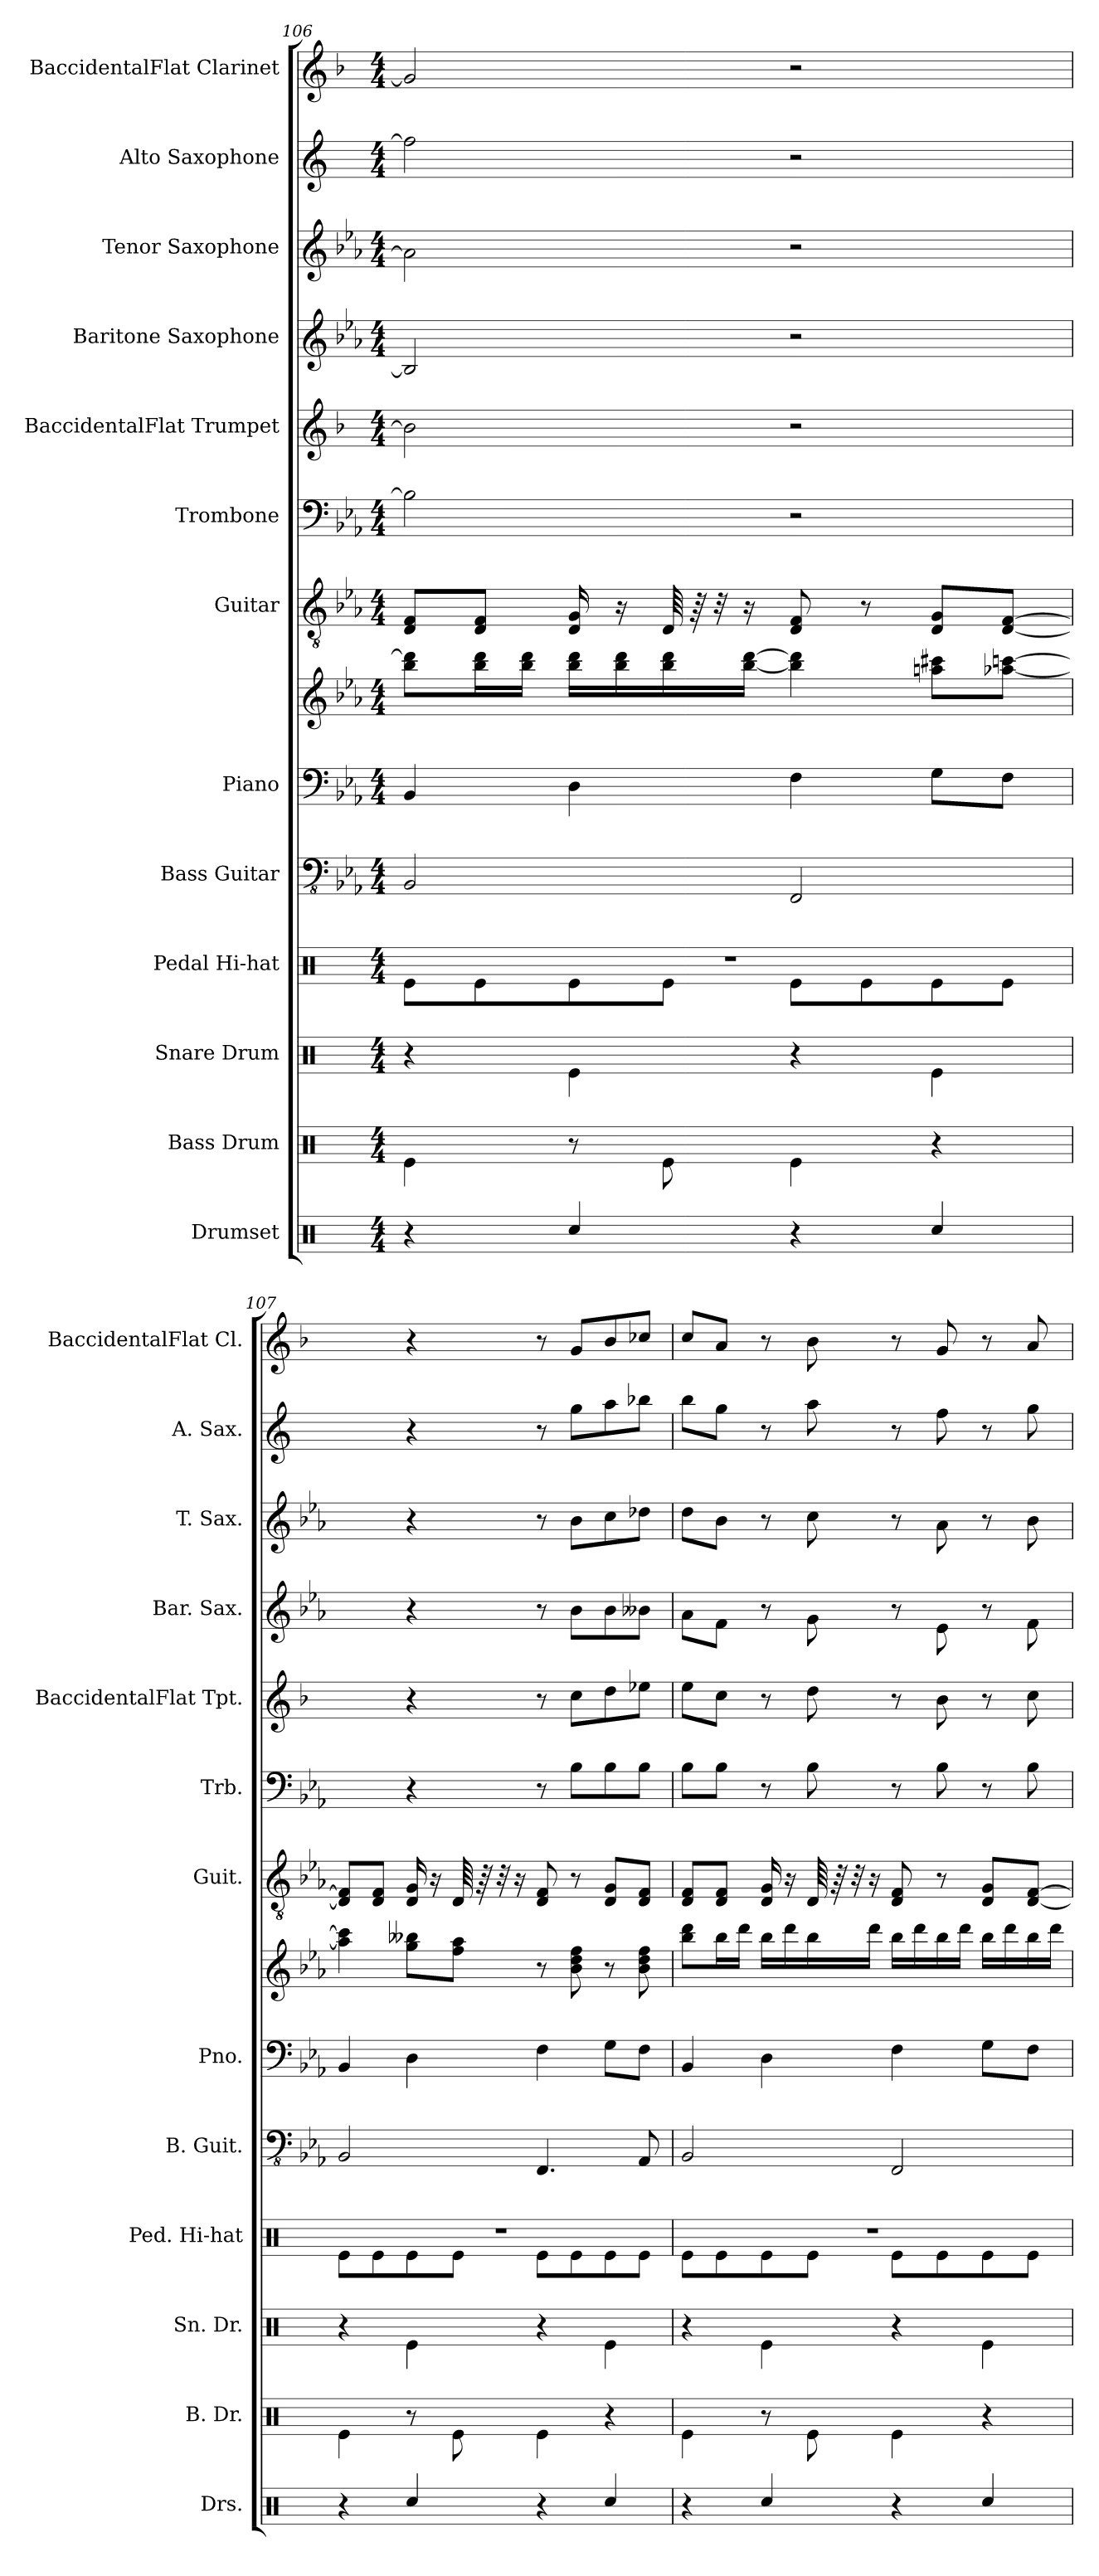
**kern	**kern	**kern	**kern	**kern	**kern	**kern	**kern	**kern	**kern	**kern	**kern	**kern	**kern
*part13	*part12	*part11	*part10	*part9	*part8	*part8	*part7	*part6	*part5	*part4	*part3	*part2	*part1
*staff14	*staff13	*staff12	*staff11	*staff10	*staff9	*staff8	*staff7	*staff6	*staff5	*staff4	*staff3	*staff2	*staff1
*I"Drumset	*I"Bass Drum	*I"Snare Drum	*I"Pedal Hi-hat	*I"Bass Guitar	*I"Piano	*	*I"Guitar	*I"Trombone	*I"BaccidentalFlat Trumpet	*I"Baritone Saxophone	*I"Tenor Saxophone	*I"Alto Saxophone	*I"BaccidentalFlat Clarinet
*I'Drs.	*I'B. Dr.	*I'Sn. Dr.	*I'Ped. Hi-hat	*I'B. Guit.	*I'Pno.	*	*I'Guit.	*I'Trb.	*I'BaccidentalFlat Tpt.	*I'Bar. Sax.	*I'T. Sax.	*I'A. Sax.	*I'BaccidentalFlat Cl.
*clefX	*clefX	*clefX	*clefX	*clefFv4	*clefF4	*clefG2	*clefGv2	*clefF4	*clefG2	*clefG2	*clefG2	*clefG2	*clefG2
*	*	*	*	*	*	*	*	*	*ITrd1c2	*ITrd12c21	*ITrd8c14	*ITrd5c9	*ITrd1c2
*k[]	*k[]	*k[]	*k[]	*k[b-e-a-]	*k[b-e-a-]	*k[b-e-a-]	*k[b-e-a-]	*k[b-e-a-]	*k[b-e-a-]	*k[b-e-a-]	*k[b-e-a-]	*k[b-e-a-]	*k[b-e-a-]
*M4/4	*M4/4	*M4/4	*M4/4	*M4/4	*M4/4	*M4/4	*M4/4	*M4/4	*M4/4	*M4/4	*M4/4	*M4/4	*M4/4
=106	=106	=106	=106	=106	=106	=106	=106	=106	=106	=106	=106	=106	=106
*	*	*	*^	*	*	*	*	*	*	*	*	*	*
4r	4Re\	4r	1r	8Re\L	2BBB-/	4BB-/	8bb-\ 8ddd\]L	8D/ 8F/L	2B-\]	2a-\]	2BB-/]	2A-\]	2a-\]	2f/]
.	.	.	.	8Re\	.	.	16bb-\ 16ddd\L	8D/ 8F/J	.	.	.	.	.	.
.	.	.	.	.	.	.	16bb-\ 16ddd\JJ	.	.	.	.	.	.	.
4Rcc/	8r	4Re\	.	8Re\	.	4D\	16bb-\ 16ddd\LL	16D/ 16G/	.	.	.	.	.	.
.	.	.	.	.	.	.	16bb-\ 16ddd\	16r	.	.	.	.	.	.
.	8Re\	.	.	8Re\J	.	.	16bb-\ 16ddd\	64D/	.	.	.	.	.	.
.	.	.	.	.	.	.	.	64r	.	.	.	.	.	.
.	.	.	.	.	.	.	.	32r	.	.	.	.	.	.
.	.	.	.	.	.	.	[16bb-\ [16ddd\JJ	16r	.	.	.	.	.	.
4r	4Re\	4r	.	8Re\L	2FFF/	4F\	4bb-\] 4ddd\]	8D/ 8F/	2r	2r	2r	2r	2r	2r
.	.	.	.	8Re\	.	.	.	8r	.	.	.	.	.	.
4Rcc/	4r	4Re\	.	8Re\	.	8G\L	8aan\ 8ccc#X\L	8D/ 8G/L	.	.	.	.	.	.
.	.	.	.	8Re\J	.	8F\J	[8aa-X\ [8cccn\J	[8D/ [8F/J	.	.	.	.	.	.
!!LO:PB:g=z
=107	=107	=107	=107	=107	=107	=107	=107	=107	=107	=107	=107	=107	=107	=107
4r	4Re\	4r	1r	8Re\L	2BBB-/	4BB-/	4aa-\] 4ccc\]	8D/] 8F/]L	4ryy	4ryy	4ryy	4ryy	4ryy	4ryy
.	.	.	.	8Re\	.	.	.	8D/ 8F/J	.	.	.	.	.	.
4Rcc/	8r	4Re\	.	8Re\	.	4D\	8gg\ 8bb--X\L	16D/ 16G/	4r	4r	4r	4r	4r	4r
.	.	.	.	.	.	.	.	16r	.	.	.	.	.	.
.	8Re\	.	.	8Re\J	.	.	8ff\ 8aa-\J	64D/	.	.	.	.	.	.
.	.	.	.	.	.	.	.	64r	.	.	.	.	.	.
.	.	.	.	.	.	.	.	32r	.	.	.	.	.	.
.	.	.	.	.	.	.	.	16r	.	.	.	.	.	.
4r	4Re\	4r	.	8Re\L	4.FFF/	4F\	8r	8D/ 8F/	8r	8r	8r	8r	8r	8r
.	.	.	.	8Re\	.	.	8b-\ 8dd\ 8ff\	8r	8B-\L	8b-\L	8B-\L	8B-\L	8b-\L	8f/L
4Rcc/	4r	4Re\	.	8Re\	.	8G\L	8r	8D/ 8G/L	8B-\	8cc\	8B-\	8c\	8cc\	8a-/
.	.	.	.	8Re\J	8AAA-/	8F\J	8b-\ 8dd\ 8ff\	8D/ 8F/J	8B-\J	8dd-X\J	8B--X\J	8d-X\J	8dd-X\J	8b--X/J
=108	=108	=108	=108	=108	=108	=108	=108	=108	=108	=108	=108	=108	=108	=108
4r	4Re\	4r	1r	8Re\L	2BBB-/	4BB-/	8bb-\ 8ddd\L	8D/ 8F/L	8B-\L	8dd\L	8A-\L	8d\L	8dd\L	8b-/L
.	.	.	.	8Re\	.	.	16bb-\L	8D/ 8F/J	8B-\J	8b-\J	8F\J	8B-\J	8b-\J	8g/J
.	.	.	.	.	.	.	16ddd\JJ	.	.	.	.	.	.	.
4Rcc/	8r	4Re\	.	8Re\	.	4D\	16bb-\LL	16D/ 16G/	8r	8r	8r	8r	8r	8r
.	.	.	.	.	.	.	16ddd\	16r	.	.	.	.	.	.
.	8Re\	.	.	8Re\J	.	.	16bb-\	64D/	8B-\	8cc\	8G\	8c\	8cc\	8a-\
.	.	.	.	.	.	.	.	64r	.	.	.	.	.	.
.	.	.	.	.	.	.	.	32r	.	.	.	.	.	.
.	.	.	.	.	.	.	16ddd\JJ	16r	.	.	.	.	.	.
4r	4Re\	4r	.	8Re\L	2FFF/	4F\	16bb-\LL	8D/ 8F/	8r	8r	8r	8r	8r	8r
.	.	.	.	.	.	.	16ddd\	.	.	.	.	.	.	.
.	.	.	.	8Re\	.	.	16bb-\	8r	8B-\	8a-\	8E-\	8A-\	8a-\	8f/
.	.	.	.	.	.	.	16ddd\JJ	.	.	.	.	.	.	.
4Rcc/	4r	4Re\	.	8Re\	.	8G\L	16bb-\LL	8D/ 8G/L	8r	8r	8r	8r	8r	8r
.	.	.	.	.	.	.	16ddd\	.	.	.	.	.	.	.
.	.	.	.	8Re\J	.	8F\J	16bb-\	[8D/ [8F/J	8B-\	8b-\	8F\	8B-\	8b-\	8g/
.	.	.	.	.	.	.	16ddd\JJ	.	.	.	.	.	.	.
*	*	*	*v	*v	*	*	*	*	*	*	*	*	*	*
=	=	=	=	=	=	=	=	=	=	=	=	=	=
*-	*-	*-	*-	*-	*-	*-	*-	*-	*-	*-	*-	*-	*-
